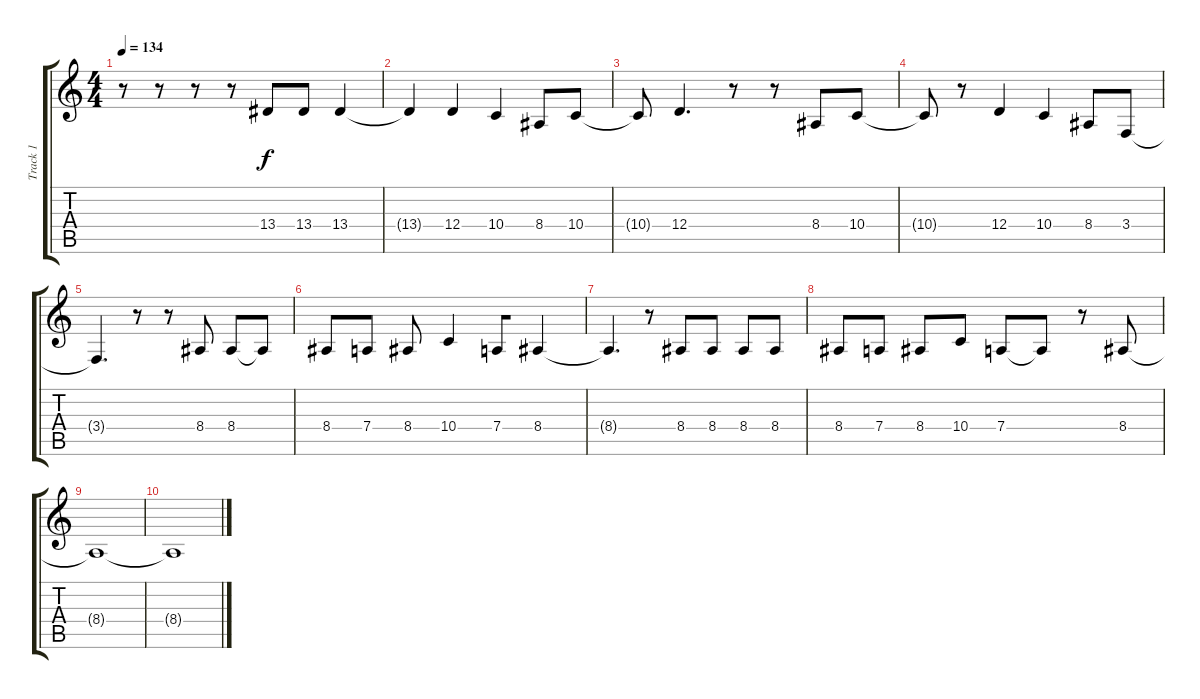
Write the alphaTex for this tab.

\track ("Track 1" "Track 1") {instrument clarinet}
\staff {score tabs}
\tuning (E4 B3 G3 D3 A2 E2) {hide}
\ts (4 4)
\tempo 134
\clef g2
\ks c
r.8{dy f} r.8 r.8 r.8 13.4.8 13.4.8 13.4.4 |
13.4{t}.4 12.4.4 10.4.4 8.4.8 10.4.8 |
10.4{t}.8 12.4.4{d} r.8 r.8 8.4.8 10.4.8 |
10.4{t}.8 r.8{beam merge} 12.4.4 10.4.4 8.4.8 3.4.8 |
3.4{t}.4{d} r.8 r.8 8.4.8 8.4.8 8.4{t}.8 |
8.4.8 7.4.8 8.4.8 10.4.4 7.4.8{beam merge} 8.4.4 |
8.4{t}.4{d} r.8 8.4.8 8.4.8 8.4.8 8.4.8 |
8.4.8 7.4.8 8.4.8 10.4.8 7.4.8 7.4{t}.8 r.8 8.4.8 |
8.4{t}.1 |
8.4{t}.1
